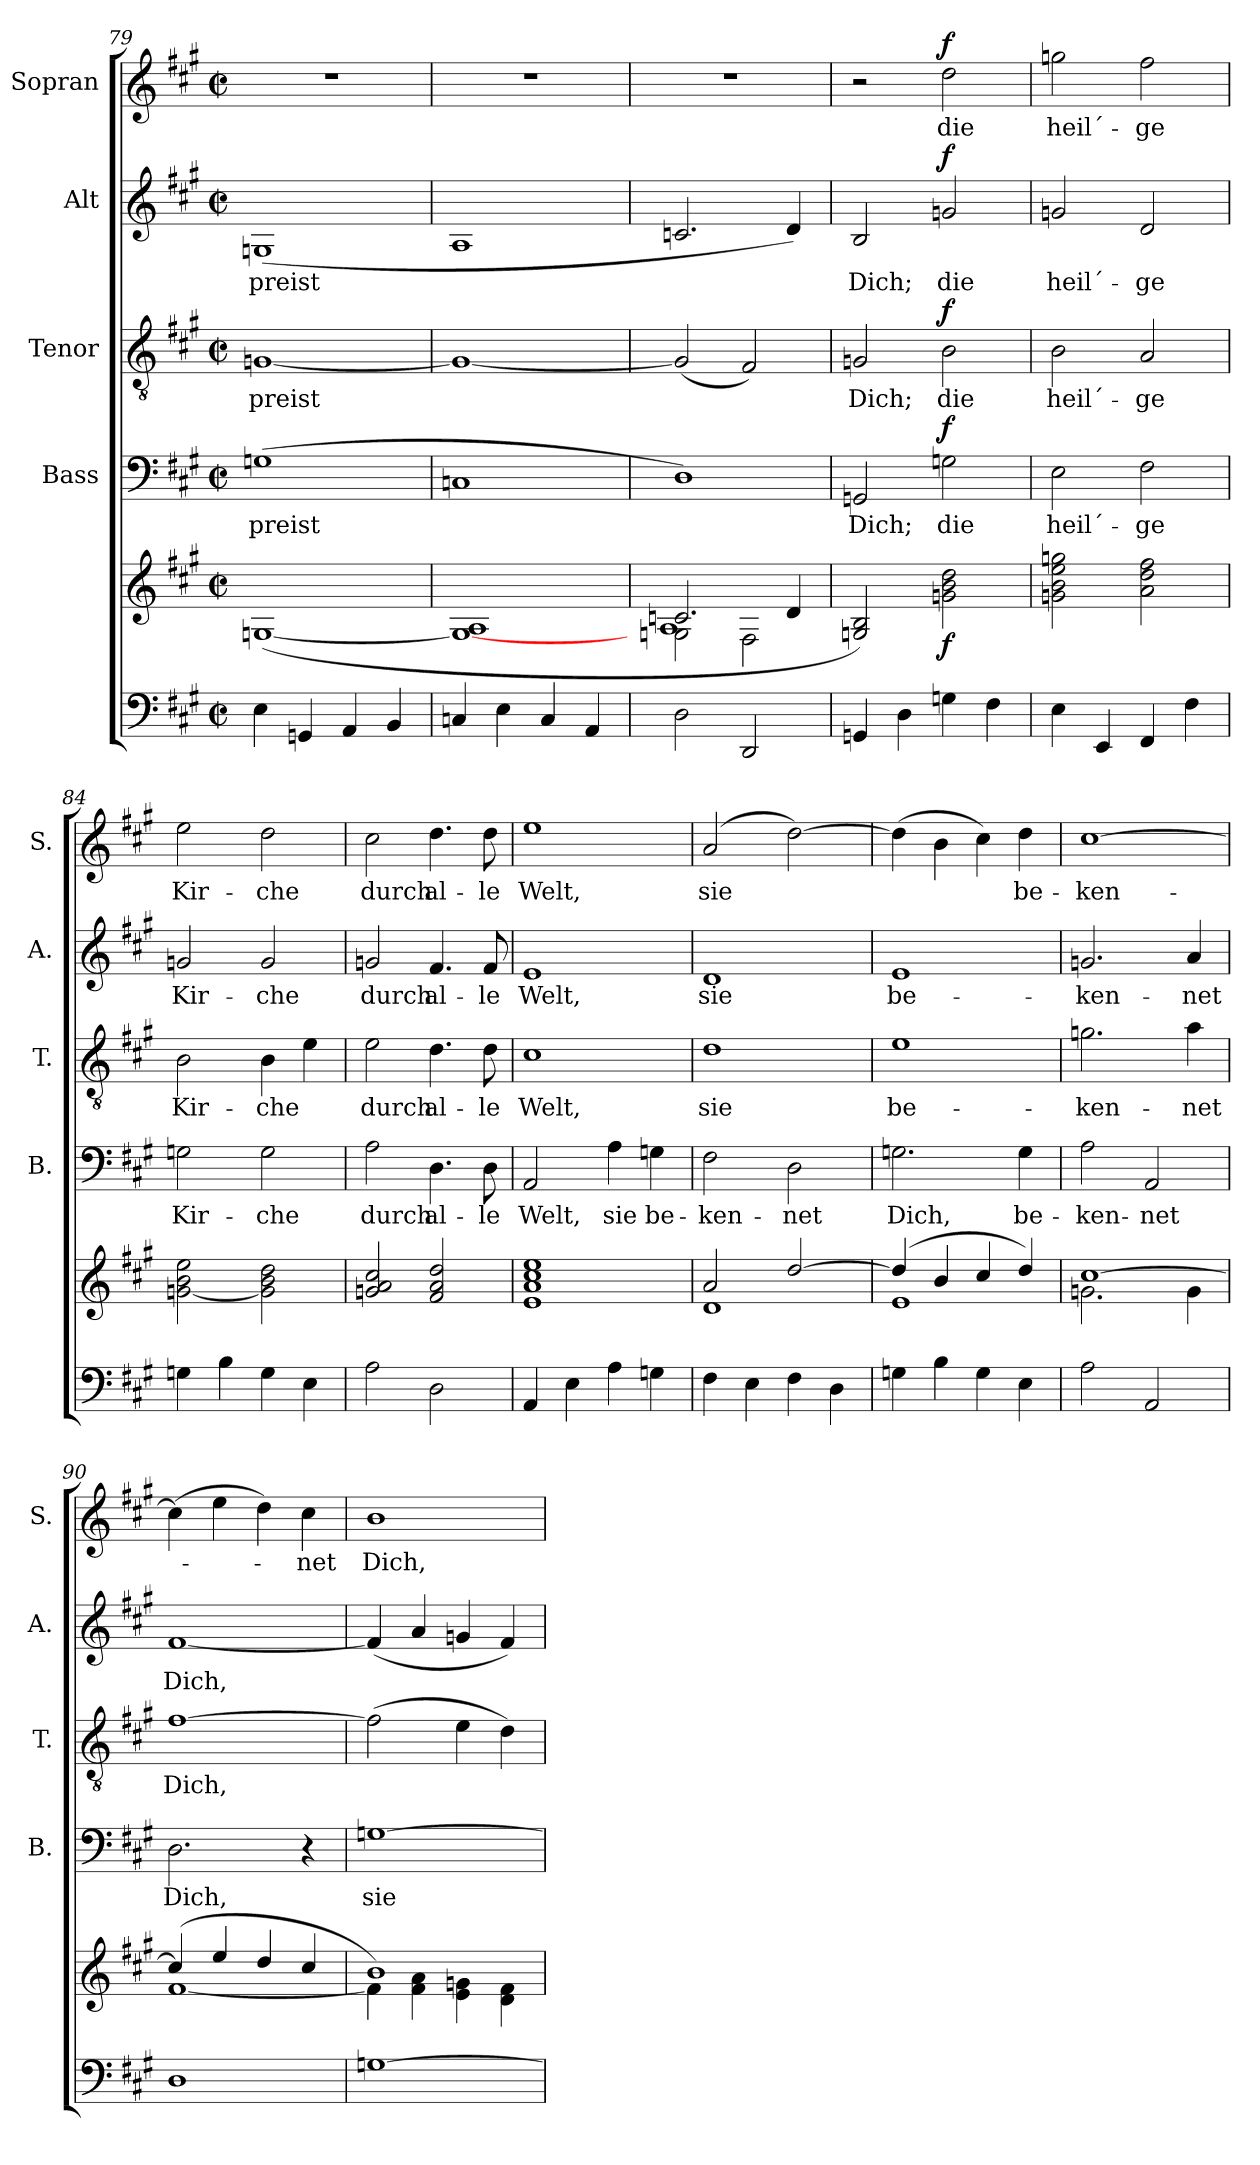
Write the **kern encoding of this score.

**kern	**kern	**dynam	**kern	**text	**dynam	**kern	**text	**dynam	**kern	**text	**dynam	**kern	**text	**dynam
*part5	*part5	*part5	*part4	*part4	*part4	*part3	*part3	*part3	*part2	*part2	*part2	*part1	*part1	*part1
*staff6	*staff5	*staff5/6	*staff4	*staff4	*staff4	*staff3	*staff3	*staff3	*staff2	*staff2	*staff2	*staff1	*staff1	*staff1
*	*	*	*I"Bass	*	*	*I"Tenor	*	*	*I"Alt	*	*	*I"Sopran	*	*
*	*	*	*I'B.	*	*	*I'T.	*	*	*I'A.	*	*	*I'S.	*	*
*clefF4	*clefG2	*	*clefF4	*	*	*clefGv2	*	*	*clefG2	*	*	*clefG2	*	*
*k[f#c#g#]	*k[f#c#g#]	*	*k[f#c#g#]	*	*	*k[f#c#g#]	*	*	*k[f#c#g#]	*	*	*k[f#c#g#]	*	*
*A:	*A:	*	*A:	*	*	*A:	*	*	*A:	*	*	*A:	*	*
*M2/2	*M2/2	*	*M2/2	*	*	*M2/2	*	*	*M2/2	*	*	*M2/2	*	*
*met(c|)	*met(c|)	*	*met(c|)	*	*	*met(c|)	*	*	*met(c|)	*	*	*met(c|)	*	*
=79	=79	=79	=79	=79	=79	=79	=79	=79	=79	=79	=79	=79	=79	=79
!	!	!	!	!LO:LY:b	!	!	!LO:LY:b	!	!	!LO:LY:b	!	!	!	!
4E\	(>[1Gn	.	(>1Gn	preist	.	[1Gn	preist	.	(>1Gn	preist	.	1r	.	.
4GGn/	.	.	.	.	.	.	.	.	.	.	.	.	.	.
4AA/	.	.	.	.	.	.	.	.	.	.	.	.	.	.
4BB/	.	.	.	.	.	.	.	.	.	.	.	.	.	.
=80	=80	=80	=80	=80	=80	=80	=80	=80	=80	=80	=80	=80	=80	=80
4Cn/	1G_ 1A	.	1Cn	.	.	1G_	.	.	1A	.	.	1r	.	.
4E\	.	.	.	.	.	.	.	.	.	.	.	.	.	.
4C/	.	.	.	.	.	.	.	.	.	.	.	.	.	.
4AA/	.	.	.	.	.	.	.	.	.	.	.	.	.	.
=81	=81	=81	=81	=81	=81	=81	=81	=81	=81	=81	=81	=81	=81	=81
*	*^	*	*	*	*	*	*	*	*	*	*	*	*	*
*	*	*^	*	*	*	*	*	*	*	*	*	*	*	*	*
2D\	2.cn/	2G\	1A	.	1D)	.	.	(<2G/]	.	.	2.cn/	.	.	1r	.	.
2DD/	.	2F#\	.	.	.	.	.	2F#/)	.	.	.	.	.	.	.	.
.	4d/	.	.	.	.	.	.	.	.	.	4d/)	.	.	.	.	.
*	*v	*v	*v	*	*	*	*	*	*	*	*	*	*	*	*	*
=82	=82	=82	=82	=82	=82	=82	=82	=82	=82	=82	=82	=82	=82	=82
!	!	!	!	!LO:LY:b	!	!	!LO:LY:b	!	!	!LO:LY:b	!	!	!	!
4GGn/	2Gn/ 2B/)	.	2GGn/	Dich;	.	2Gn/	Dich;	.	2B/	Dich;	.	2r	.	.
4D\	.	.	.	.	.	.	.	.	.	.	.	.	.	.
!	!	!LO:DY:b	!	!LO:LY:b	!LO:DY:a	!	!LO:LY:b	!LO:DY:a	!	!LO:LY:b	!LO:DY:a	!	!LO:LY:b	!LO:DY:a
4Gn\	2gn\ 2b\ 2dd\	f	2Gn\	die	f	2B\	die	f	2gn/	die	f	2dd\	die	f
4F#\	.	.	.	.	.	.	.	.	.	.	.	.	.	.
=83	=83	=83	=83	=83	=83	=83	=83	=83	=83	=83	=83	=83	=83	=83
!	!	!	!	!LO:LY:b	!	!	!LO:LY:b	!	!	!LO:LY:b	!	!	!LO:LY:b	!
4E\	2gn\ 2b\ 2ee\ 2ggn\	.	2E\	heil´-	.	2B\	heil´-	.	2gn/	heil´-	.	2ggn\	heil´-	.
4EE/	.	.	.	.	.	.	.	.	.	.	.	.	.	.
!	!	!	!	!LO:LY:b	!	!	!LO:LY:b	!	!	!LO:LY:b	!	!	!LO:LY:b	!
4FF#/	2a\ 2dd\ 2ff#\	.	2F#\	-ge	.	2A/	-ge	.	2d/	-ge	.	2ff#\	-ge	.
4F#\	.	.	.	.	.	.	.	.	.	.	.	.	.	.
!!LO:PB:g=z
=84	=84	=84	=84	=84	=84	=84	=84	=84	=84	=84	=84	=84	=84	=84
!	!	!	!	!LO:LY:b	!	!	!LO:LY:b	!	!	!LO:LY:b	!	!	!LO:LY:b	!
4Gn\	[<2gn\ 2b\ 2ee\	.	2Gn\	Kir-	.	2B\	Kir-	.	2gn/	Kir-	.	2ee\	Kir-	.
4B\	.	.	.	.	.	.	.	.	.	.	.	.	.	.
!	!	!	!	!LO:LY:b	!	!	!LO:LY:b	!	!	!LO:LY:b	!	!	!LO:LY:b	!
4G\	2g\] 2b\ 2dd\	.	2G\	-che	.	4B\	-che	.	2g/	-che	.	2dd\	-che	.
4E\	.	.	.	.	.	4e\	.	.	.	.	.	.	.	.
=85	=85	=85	=85	=85	=85	=85	=85	=85	=85	=85	=85	=85	=85	=85
!	!	!	!	!LO:LY:b	!	!	!LO:LY:b	!	!	!LO:LY:b	!	!	!LO:LY:b	!
2A\	2gn/ 2a/ 2cc#/	.	2A\	durch	.	2e\	durch	.	2gn/	durch	.	2cc#\	durch	.
!	!	!	!	!LO:LY:b	!	!	!LO:LY:b	!	!	!LO:LY:b	!	!	!LO:LY:b	!
2D\	2f#/ 2a/ 2dd/	.	4.D\	al-	.	4.d\	al-	.	4.f#/	al-	.	4.dd\	al-	.
!	!	!	!	!LO:LY:b	!	!	!LO:LY:b	!	!	!LO:LY:b	!	!	!LO:LY:b	!
.	.	.	8D\	-le	.	8d\	-le	.	8f#/	-le	.	8dd\	-le	.
=86	=86	=86	=86	=86	=86	=86	=86	=86	=86	=86	=86	=86	=86	=86
!	!	!	!	!LO:LY:b	!	!	!LO:LY:b	!	!	!LO:LY:b	!	!	!LO:LY:b	!
4AA/	1e 1a 1cc# 1ee	.	2AA/	Welt,	.	1c#	Welt,	.	1e	Welt,	.	1ee	Welt,	.
4E\	.	.	.	.	.	.	.	.	.	.	.	.	.	.
!	!	!	!	!LO:LY:b	!	!	!	!	!	!	!	!	!	!
4A\	.	.	4A\	sie	.	.	.	.	.	.	.	.	.	.
!	!	!	!	!LO:LY:b	!	!	!	!	!	!	!	!	!	!
4Gn\	.	.	4Gn\	be-	.	.	.	.	.	.	.	.	.	.
=87	=87	=87	=87	=87	=87	=87	=87	=87	=87	=87	=87	=87	=87	=87
*	*^	*	*	*	*	*	*	*	*	*	*	*	*	*
!	!	!	!	!	!LO:LY:b	!	!	!LO:LY:b	!	!	!LO:LY:b	!	!	!LO:LY:b	!
4F#\	2a/	1d	.	2F#\	-ken-	.	1d	sie	.	1d	sie	.	(2a/	sie	.
4E\	.	.	.	.	.	.	.	.	.	.	.	.	.	.	.
!	!	!	!	!	!LO:LY:b	!	!	!	!	!	!	!	!	!	!
4F#\	[>2dd/	.	.	2D\	-net	.	.	.	.	.	.	.	[2dd\)	.	.
4D\	.	.	.	.	.	.	.	.	.	.	.	.	.	.	.
=88	=88	=88	=88	=88	=88	=88	=88	=88	=88	=88	=88	=88	=88	=88	=88
!	!	!	!	!	!LO:LY:b	!	!	!LO:LY:b	!	!	!LO:LY:b	!	!	!	!
4Gn\	(4dd/]	1e	.	2.Gn\	Dich,	.	1e	be-	.	1e	be-	.	(>4dd\]	.	.
4B\	4b/	.	.	.	.	.	.	.	.	.	.	.	4b\	.	.
4G\	4cc#/	.	.	.	.	.	.	.	.	.	.	.	4cc#\)	.	.
!	!	!	!	!	!LO:LY:b	!	!	!	!	!	!	!	!	!LO:LY:b	!
4E\	4dd/)	.	.	4G\	be-	.	.	.	.	.	.	.	4dd\	be-	.
=89	=89	=89	=89	=89	=89	=89	=89	=89	=89	=89	=89	=89	=89	=89	=89
!	!	!	!	!	!LO:LY:b	!	!	!LO:LY:b	!	!	!LO:LY:b	!	!	!LO:LY:b	!
2A\	[>1cc#	2.gn\	.	2A\	-ken-	.	2.gn\	-ken-	.	2.gn/	-ken-	.	[1cc#	-ken-	.
!	!	!	!	!	!LO:LY:b	!	!	!	!	!	!	!	!	!	!
2AA/	.	.	.	2AA/	-net	.	.	.	.	.	.	.	.	.	.
!	!	!	!	!	!	!	!	!LO:LY:b	!	!	!LO:LY:b	!	!	!	!
.	.	4g\	.	.	.	.	4a\	-net	.	4a/	-net	.	.	.	.
!!LO:LB:g=z
=90	=90	=90	=90	=90	=90	=90	=90	=90	=90	=90	=90	=90	=90	=90	=90
!	!	!	!	!	!LO:LY:b	!	!	!LO:LY:b	!	!	!LO:LY:b	!	!	!	!
1D	(4cc#/]	[<1f#	.	2.D\	Dich,	.	[1f#	Dich,	.	[1f#	Dich,	.	(>4cc#\]	.	.
.	4ee/	.	.	.	.	.	.	.	.	.	.	.	4ee\	.	.
.	4dd/	.	.	.	.	.	.	.	.	.	.	.	4dd\)	.	.
!	!	!	!	!	!	!	!	!	!	!	!	!	!	!LO:LY:b	!
.	4cc#/	.	.	4r	.	.	.	.	.	.	.	.	4cc#\	-net	.
=91	=91	=91	=91	=91	=91	=91	=91	=91	=91	=91	=91	=91	=91	=91	=91
!	!	!	!	!	!LO:LY:b	!	!	!	!	!	!	!	!	!LO:LY:b	!
[1Gn	1b)	4f#\]	.	[1Gn	sie	.	(>2f#\]	.	.	(<4f#/]	.	.	1b	Dich,	.
.	.	4f#\ 4a\	.	.	.	.	.	.	.	4a/	.	.	.	.	.
.	.	4e\ 4gn\	.	.	.	.	4e\	.	.	4gn/	.	.	.	.	.
.	.	4d\ 4f#\	.	.	.	.	4d\)	.	.	4f#/)	.	.	.	.	.
*	*v	*v	*	*	*	*	*	*	*	*	*	*	*	*	*
=	=	=	=	=	=	=	=	=	=	=	=	=	=	=
*-	*-	*-	*-	*-	*-	*-	*-	*-	*-	*-	*-	*-	*-	*-
